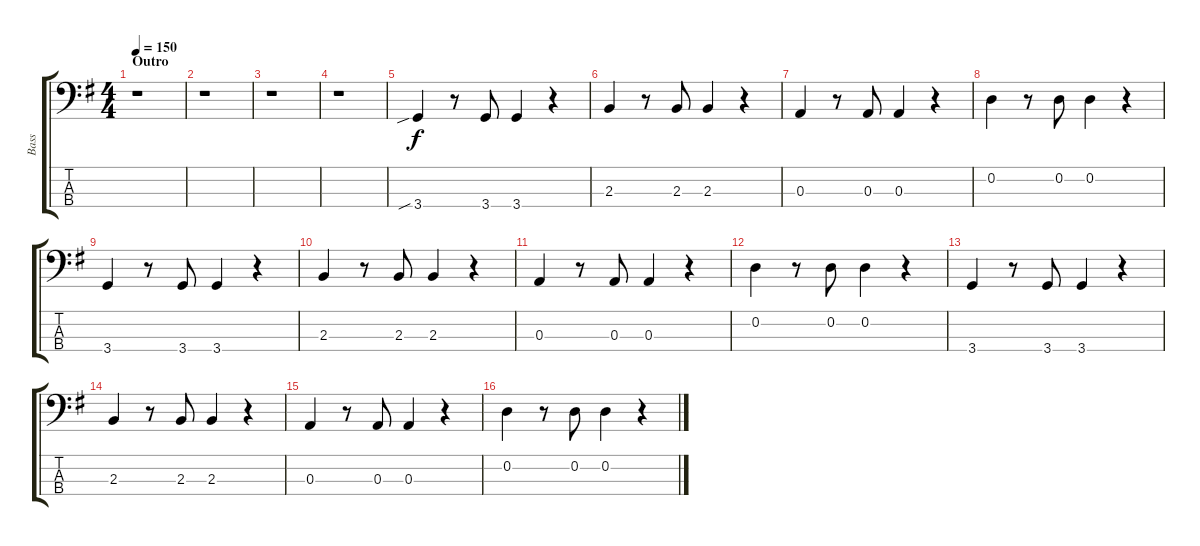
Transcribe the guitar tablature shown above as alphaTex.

\track ("Bass" "Bass") {instrument electricbassfinger}
\staff {score tabs}
\tuning (G2 D2 A1 E1) {hide}
\ts (4 4)
\section ("" "Outro")
\tempo 150
\clef f4
\ks g
r.1{dy f} |
r.1 |
r.1 |
r.1 |
3.4{sib}.4 r.8 3.4.8 3.4.4 r.4 |
2.3.4 r.8 2.3.8 2.3.4 r.4 |
0.3.4 r.8 0.3.8 0.3.4 r.4 |
0.2.4 r.8 0.2.8 0.2.4 r.4 |
3.4.4 r.8 3.4.8 3.4.4 r.4 |
2.3.4 r.8 2.3.8 2.3.4 r.4 |
0.3.4 r.8 0.3.8 0.3.4 r.4 |
0.2.4 r.8 0.2.8 0.2.4 r.4 |
3.4.4 r.8 3.4.8 3.4.4 r.4 |
2.3.4 r.8 2.3.8 2.3.4 r.4 |
0.3.4 r.8 0.3.8 0.3.4 r.4 |
0.2.4 r.8 0.2.8 0.2.4 r.4
